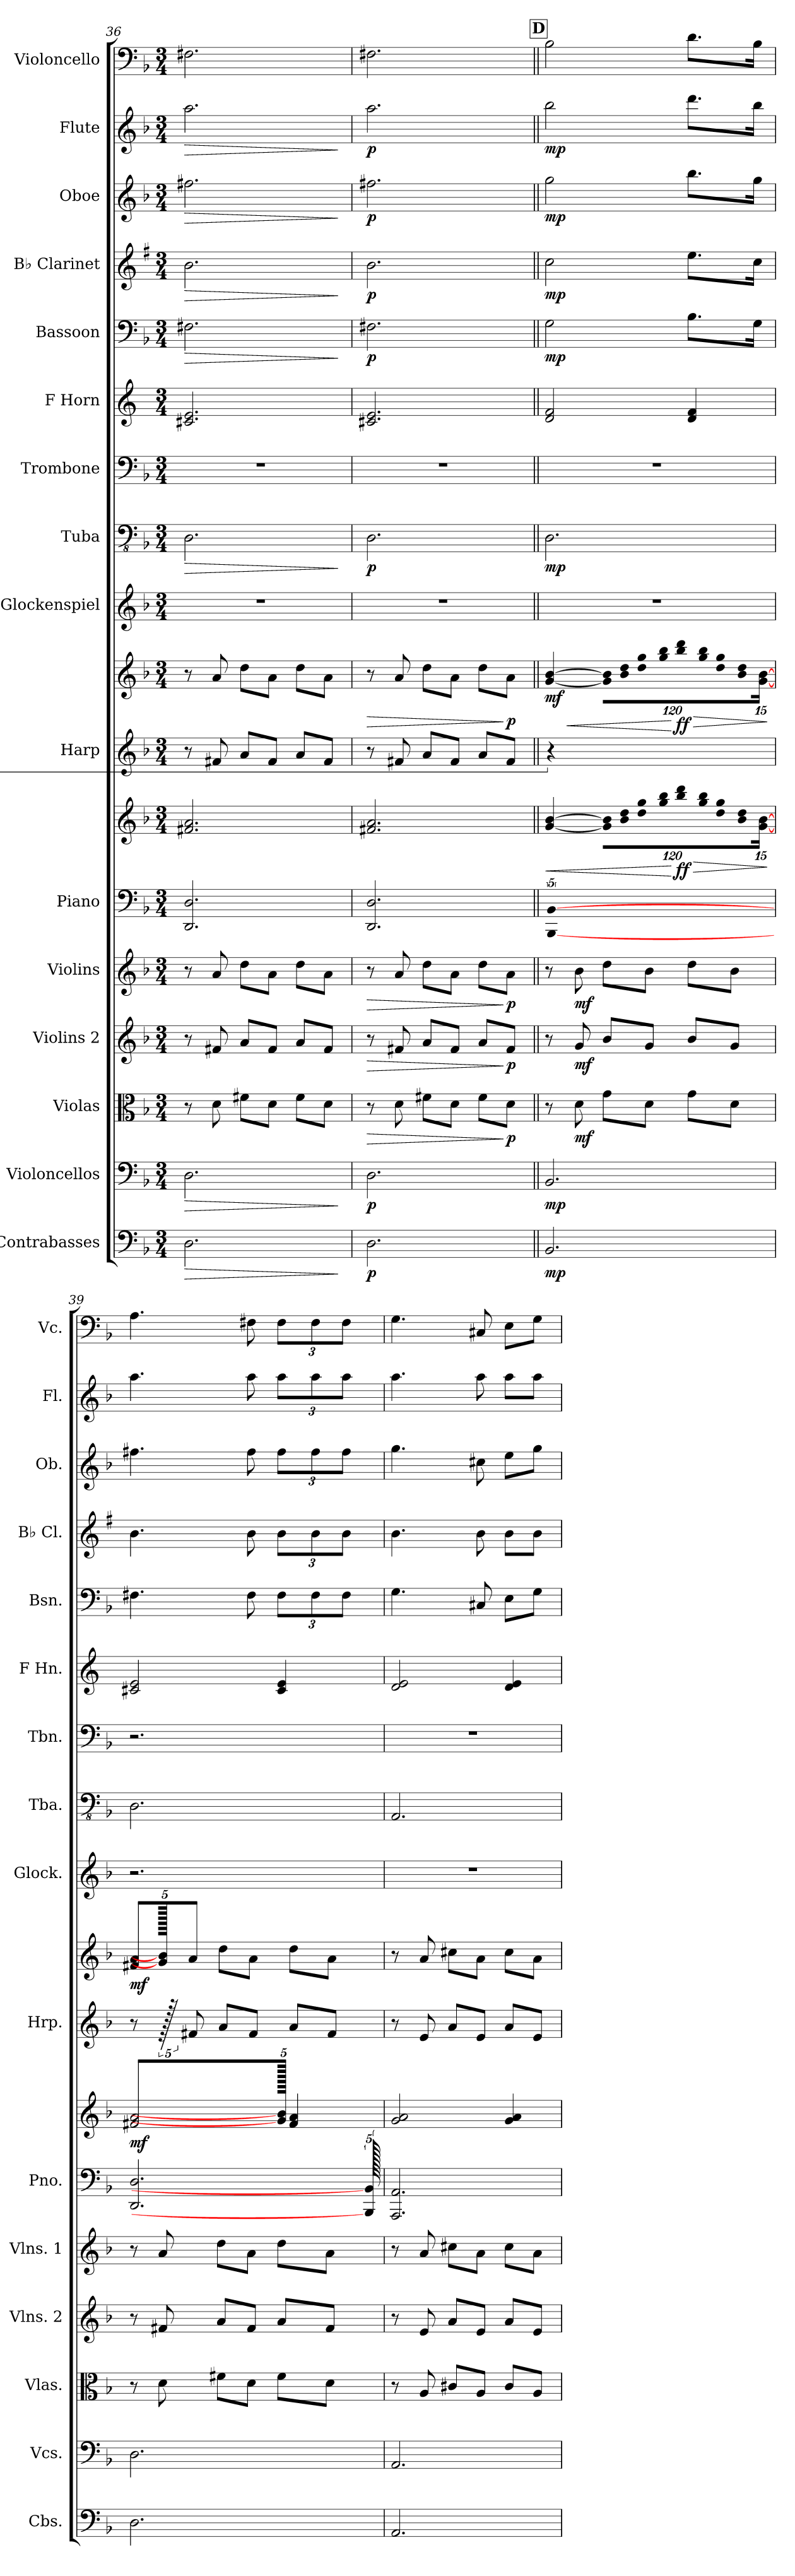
**kern	**dynam	**kern	**dynam	**kern	**dynam	**kern	**dynam	**kern	**dynam	**kern	**kern	**dynam	**kern	**kern	**dynam	**kern	**kern	**dynam	**kern	**kern	**kern	**dynam	**kern	**dynam	**kern	**dynam	**kern	**dynam	**kern
*part16	*part16	*part15	*part15	*part14	*part14	*part13	*part13	*part12	*part12	*part11	*part11	*part11	*part10	*part10	*part10	*part9	*part8	*part8	*part7	*part6	*part5	*part5	*part4	*part4	*part3	*part3	*part2	*part2	*part1
*staff18	*staff18	*staff17	*staff17	*staff16	*staff16	*staff15	*staff15	*staff14	*staff14	*staff13	*staff12	*staff12/13	*staff11	*staff10	*staff10/11	*staff9	*staff8	*staff8	*staff7	*staff6	*staff5	*staff5	*staff4	*staff4	*staff3	*staff3	*staff2	*staff2	*staff1
*I"Contrabasses	*	*I"Violoncellos	*	*I"Violas	*	*I"Violins 2	*	*I"Violins	*	*I"Piano	*	*	*I"Harp	*	*	*I"Glockenspiel	*I"Tuba	*	*I"Trombone	*I"F Horn	*I"Bassoon	*	*I"B♭ Clarinet	*	*I"Oboe	*	*I"Flute	*	*I"Violoncello
*I'Cbs.	*	*I'Vcs.	*	*I'Vlas.	*	*I'Vlns. 2	*	*I'Vlns. 1	*	*I'Pno.	*	*	*I'Hrp.	*	*	*I'Glock.	*I'Tba.	*	*I'Tbn.	*I'F Hn.	*I'Bsn.	*	*I'B♭ Cl.	*	*I'Ob.	*	*I'Fl.	*	*I'Vc.
*clefF4	*	*clefF4	*	*clefC3	*	*clefG2	*	*clefG2	*	*clefF4	*clefG2	*	*clefG2	*clefG2	*	*clefG2	*clefFv4	*	*clefF4	*clefG2	*clefF4	*	*clefG2	*	*clefG2	*	*clefG2	*	*clefF4
*ITrd7c12	*	*	*	*	*	*	*	*	*	*	*	*	*	*	*	*ITrd-14c-24	*	*	*	*ITrd4c7	*	*	*ITrd1c2	*	*	*	*	*	*
*k[b-]	*	*k[b-]	*	*k[b-]	*	*k[b-]	*	*k[b-]	*	*k[b-]	*k[b-]	*	*k[b-]	*k[b-]	*	*k[b-]	*k[b-]	*	*k[b-]	*k[b-]	*k[b-]	*	*k[b-]	*	*k[b-]	*	*k[b-]	*	*k[b-]
*M3/4	*	*M3/4	*	*M3/4	*	*M3/4	*	*M3/4	*	*M3/4	*M3/4	*	*M3/4	*M3/4	*	*M3/4	*M3/4	*	*M3/4	*M3/4	*M3/4	*	*M3/4	*	*M3/4	*	*M3/4	*	*M3/4
=36	=36	=36	=36	=36	=36	=36	=36	=36	=36	=36	=36	=36	=36	=36	=36	=36	=36	=36	=36	=36	=36	=36	=36	=36	=36	=36	=36	=36	=36
!	!LO:HP:b	!	!LO:HP:b	!	!	!	!	!	!	!	!	!	!	!	!	!	!	!LO:HP:b	!	!	!	!LO:HP:b	!	!LO:HP:b	!	!LO:HP:b	!	!LO:HP:b	!
2.DD\	>	2.D\	>	8r	.	8r	.	8r	.	2.DD/ 2.D/	2.f#X/ 2.a/	.	8r	8r	.	2.r	2.DD\	>	2.r	2.F#X/ 2.A/	2.F#X\	>	2.a\	>	2.ff#X\	>	2.aa\	>	2.F#X\
.	.	.	.	8d\	.	8f#X/	.	8a/	.	.	.	.	8f#X/	8a/	.	.	.	.	.	.	.	.	.	.	.	.	.	.	.
.	.	.	.	8f#X\L	.	8a/L	.	8dd\L	.	.	.	.	8a/L	8dd\L	.	.	.	.	.	.	.	.	.	.	.	.	.	.	.
.	.	.	.	8d\J	.	8f#/J	.	8a\J	.	.	.	.	8f#/J	8a\J	.	.	.	.	.	.	.	.	.	.	.	.	.	.	.
.	.	.	.	8f#\L	.	8a/L	.	8dd\L	.	.	.	.	8a/L	8dd\L	.	.	.	.	.	.	.	.	.	.	.	.	.	.	.
.	.	.	.	8d\J	.	8f#/J	.	8a\J	.	.	.	.	8f#/J	8a\J	.	.	.	.	.	.	.	.	.	.	.	.	.	.	.
.	]	.	]	.	.	.	.	.	.	.	.	.	.	.	.	.	.	]	.	.	.	]	.	]	.	]	.	]	.
=37	=37	=37	=37	=37	=37	=37	=37	=37	=37	=37	=37	=37	=37	=37	=37	=37	=37	=37	=37	=37	=37	=37	=37	=37	=37	=37	=37	=37	=37
!	!LO:DY:b	!	!LO:DY:b	!	!LO:HP:b	!	!LO:HP:b	!	!LO:HP:b	!	!	!	!	!	!LO:HP:b	!	!	!LO:DY:b	!	!	!	!LO:DY:b	!	!LO:DY:b	!	!LO:DY:b	!	!LO:DY:b	!
2.DD\	p	2.D\	p	8r	>	8r	>	8r	>	2.DD/ 2.D/	2.f#X/ 2.a/	.	8r	8r	>	2.r	2.DD\	p	2.r	2.F#X/ 2.A/	2.F#X\	p	2.a\	p	2.ff#X\	p	2.aa\	p	2.F#X\
.	.	.	.	8d\	.	8f#X/	.	8a/	.	.	.	.	8f#X/	8a/	.	.	.	.	.	.	.	.	.	.	.	.	.	.	.
.	.	.	.	8f#X\L	.	8a/L	.	8dd\L	.	.	.	.	8a/L	8dd\L	.	.	.	.	.	.	.	.	.	.	.	.	.	.	.
.	.	.	.	8d\J	.	8f#/J	.	8a\J	.	.	.	.	8f#/J	8a\J	.	.	.	.	.	.	.	.	.	.	.	.	.	.	.
.	.	.	.	8f#\L	.	8a/L	.	8dd\L	.	.	.	.	8a/L	8dd\L	.	.	.	.	.	.	.	.	.	.	.	.	.	.	.
!	!	!	!	!	!LO:DY:n=1:b	!	!LO:DY:n=1:b	!	!LO:DY:n=1:b	!	!	!	!	!	!LO:DY:n=1:b	!	!	!	!	!	!	!	!	!	!	!	!	!	!
.	.	.	.	8d\J	] p	8f#/J	] p	8a\J	] p	.	.	.	8f#/J	8a\J	] p	.	.	.	.	.	.	.	.	.	.	.	.	.	.
!!LO:PB:g=z
!!LO:REH:place=s1:a:B:fs=14:t=D
=38||	=38||	=38||	=38||	=38||	=38||	=38||	=38||	=38||	=38||	=38||	=38||	=38||	=38||	=38||	=38||	=38||	=38||	=38||	=38||	=38||	=38||	=38||	=38||	=38||	=38||	=38||	=38||	=38||	=38||
!	!LO:DY:b	!	!LO:DY:b	!	!	!	!	!	!	!	!	!LO:HP:b	!	!	!LO:HP:b	!	!	!	!	!	!	!	!	!	!	!	!	!	!
!	!	!	!	!	!	!	!	!	!	!	!	!	!	!	!LO:DY:n=1:b	!	!	!LO:DY:b	!	!	!	!LO:DY:b	!	!LO:DY:b	!	!LO:DY:b	!	!LO:DY:b	!
2.BBB-/	mp	2.BB-/	mp	8r	.	8r	.	8r	.	640ryy	[4g/ [4b-/	<	640ryy	[4g/ [4b-/	< mf	2.r	2.DD\	mp	2.r	2G/ 2B-/	2G\	mp	2b-\	mp	2gg\	mp	2bb-\	mp	2B-\
.	.	.	.	.	.	.	.	.	.	[640%479BBB-/ [640%479BB-/	.	.	640%479r	.	.	.	.	.	.	.	.	.	.	.	.	.	.	.	.
!	!	!	!	!	!LO:DY:b	!	!LO:DY:b	!	!LO:DY:b	!	!	!	!	!	!	!	!	!	!	!	!	!	!	!	!	!	!	!	!
.	.	.	.	8d\	mf	8g/	mf	8b-\	mf	.	.	.	.	.	.	.	.	.	.	.	.	.	.	.	.	.	.	.	.
*	*	*	*	*	*	*	*	*	*	*	*Xbrackettup	*	*	*	*	*	*	*	*	*	*	*	*	*	*	*	*	*	*
!	!	!	!	!	!	!	!	!	!	!	!LO:N:vis=16	!	!	!	!	!	!	!	!	!	!	!	!	!	!	!	!	!	!
*	*	*	*	*	*	*	*	*	*	*	*	*	*	*Xbrackettup	*	*	*	*	*	*	*	*	*	*	*	*	*	*	*
!	!	!	!	!	!	!	!	!	!	!	!	!	!	!LO:N:vis=16	!	!	!	!	!	!	!	!	!	!	!	!	!	!	!
.	.	.	.	8g\L	.	8b-/L	.	8dd\L	.	.	1920%107g\] 1920%107b-\]LL	.	.	1920%107g\] 1920%107b-\]LL	.	.	.	.	.	.	.	.	.	.	.	.	.	.	.
!	!	!	!	!	!	!	!	!	!	!	!LO:N:vis=16	!	!	!LO:N:vis=16	!	!	!	!	!	!	!	!	!	!	!	!	!	!	!
.	.	.	.	.	.	.	.	.	.	.	1920%107b-\ 1920%107dd\	.	.	1920%107b-\ 1920%107dd\	.	.	.	.	.	.	.	.	.	.	.	.	.	.	.
!	!	!	!	!	!	!	!	!	!	!	!LO:N:vis=16	!	!	!LO:N:vis=16	!	!	!	!	!	!	!	!	!	!	!	!	!	!	!
.	.	.	.	.	.	.	.	.	.	.	1920%107dd\ 1920%107gg\	.	.	1920%107dd\ 1920%107gg\	.	.	.	.	.	.	.	.	.	.	.	.	.	.	.
.	.	.	.	8d\J	.	8g/J	.	8b-\J	.	.	.	.	.	.	.	.	.	.	.	.	.	.	.	.	.	.	.	.	.
!	!	!	!	!	!	!	!	!	!	!	!LO:N:vis=16	!	!	!LO:N:vis=16	!	!	!	!	!	!	!	!	!	!	!	!	!	!	!
.	.	.	.	.	.	.	.	.	.	.	1920%107gg\ 1920%107bb-\	.	.	1920%107gg\ 1920%107bb-\	.	.	.	.	.	.	.	.	.	.	.	.	.	.	.
!	!	!	!	!	!	!	!	!	!	!	!LO:N:vis=16	!LO:HP:n=1:b	!	!LO:N:vis=16	!LO:HP:n=1:b	!	!	!	!	!	!	!	!	!	!	!	!	!	!
!	!	!	!	!	!	!	!	!	!	!	!	!LO:DY:n=1:b	!	!	!LO:DY:n=2:b	!	!	!	!	!	!	!	!	!	!	!	!	!	!
.	.	.	.	.	.	.	.	.	.	.	1920%107bb-\ 1920%107ddd\	[ > ff	.	1920%107bb-\ 1920%107ddd\	[ > ff	.	.	.	.	.	.	.	.	.	.	.	.	.	.
.	.	.	.	8g\L	.	8b-/L	.	8dd\L	.	.	.	.	.	.	.	.	.	.	.	4G/ 4B-/	8.B-\L	.	8.dd\L	.	8.bb-\L	.	8.ddd\L	.	8.d\L
!	!	!	!	!	!	!	!	!	!	!	!LO:N:vis=16	!	!	!LO:N:vis=16	!	!	!	!	!	!	!	!	!	!	!	!	!	!	!
.	.	.	.	.	.	.	.	.	.	.	1920%107gg\ 1920%107bb-\	.	.	1920%107gg\ 1920%107bb-\	.	.	.	.	.	.	.	.	.	.	.	.	.	.	.
!	!	!	!	!	!	!	!	!	!	!	!LO:N:vis=16	!	!	!LO:N:vis=16	!	!	!	!	!	!	!	!	!	!	!	!	!	!	!
.	.	.	.	.	.	.	.	.	.	.	1920%107dd\ 1920%107gg\	.	.	1920%107dd\ 1920%107gg\	.	.	.	.	.	.	.	.	.	.	.	.	.	.	.
.	.	.	.	8d\J	.	8g/J	.	8b-\J	.	.	.	.	.	.	.	.	.	.	.	.	.	.	.	.	.	.	.	.	.
!	!	!	!	!	!	!	!	!	!	!	!LO:N:vis=16	!	!	!LO:N:vis=16	!	!	!	!	!	!	!	!	!	!	!	!	!	!	!
.	.	.	.	.	.	.	.	.	.	.	1920%107b-\ 1920%107dd\	.	.	1920%107b-\ 1920%107dd\	.	.	.	.	.	.	.	.	.	.	.	.	.	.	.
.	.	.	.	.	.	.	.	.	.	.	.	.	.	.	.	.	.	.	.	.	16G\Jk	.	16b-\Jk	.	16gg\Jk	.	16bb-\Jk	.	16B-\Jk
.	.	.	.	.	.	.	.	.	.	.	[240%13g\ [240%13b-\JJ	.	.	[240%13g\ [240%13b-\JJ	.	.	.	.	.	.	.	.	.	.	.	.	.	.	.
.	.	.	.	.	.	.	.	.	.	.	.	]	.	.	]	.	.	.	.	.	.	.	.	.	.	.	.	.	.
=39	=39	=39	=39	=39	=39	=39	=39	=39	=39	=39	=39	=39	=39	=39	=39	=39	=39	=39	=39	=39	=39	=39	=39	=39	=39	=39	=39	=39	=39
!	!	!	!	!	!	!	!	!	!	!	!	!LO:DY:b	!	!	!LO:DY:b	!	!	!	!	!	!	!	!	!	!	!	!	!	!
2.DD\	.	2.D\	.	8r	.	8r	.	8r	.	2.DD/ 2.D/	2f#X/ 2a/	mf	8r	8f#X/ 8a/L	mf	2.r	2.DD\	.	2.r	2F#X/ 2A/	4.F#X\	.	4.a\	.	4.ff#X\	.	4.aa\	.	4.A\
.	.	.	.	8d\	.	8f#X/	.	8a/	.	.	.	.	640r	640g\] 640b-\]JJ	.	.	.	.	.	.	.	.	.	.	.	.	.	.	.
.	.	.	.	.	.	.	.	.	.	.	.	.	8f#X/	8a/J	.	.	.	.	.	.	.	.	.	.	.	.	.	.	.
.	.	.	.	8f#X\L	.	8a/L	.	8dd\L	.	.	.	.	.	.	.	.	.	.	.	.	.	.	.	.	.	.	.	.	.
.	.	.	.	.	.	.	.	.	.	.	.	.	8a/L	8dd\L	.	.	.	.	.	.	.	.	.	.	.	.	.	.	.
.	.	.	.	8d\J	.	8f#/J	.	8a\J	.	.	.	.	.	.	.	.	.	.	.	.	8F#\	.	8a\	.	8ff#\	.	8aa\	.	8F#X\
.	.	.	.	.	.	.	.	.	.	.	.	.	8f#/J	8a\J	.	.	.	.	.	.	.	.	.	.	.	.	.	.	.
*	*	*	*	*	*	*	*	*	*	*	*	*	*	*	*	*	*	*	*	*	*Xbrackettup	*	*Xbrackettup	*	*Xbrackettup	*	*Xbrackettup	*	*Xbrackettup
.	.	.	.	8f#\L	.	8a/L	.	8dd\L	.	.	640g\] 640b-\]JJ	.	.	.	.	.	.	.	.	4F#/ 4A/	12F#\L	.	12a\L	.	12ff#\L	.	12aa\L	.	12F#\L
.	.	.	.	.	.	.	.	.	.	.	4f#/ 4a/	.	8a/L	8dd\L	.	.	.	.	.	.	.	.	.	.	.	.	.	.	.
.	.	.	.	.	.	.	.	.	.	.	.	.	.	.	.	.	.	.	.	.	12F#\	.	12a\	.	12ff#\	.	12aa\	.	12F#\
.	.	.	.	8d\J	.	8f#/J	.	8a\J	.	.	.	.	.	.	.	.	.	.	.	.	.	.	.	.	.	.	.	.	.
.	.	.	.	.	.	.	.	.	.	.	.	.	8f#/J	8a\J	.	.	.	.	.	.	.	.	.	.	.	.	.	.	.
.	.	.	.	.	.	.	.	.	.	.	.	.	.	.	.	.	.	.	.	.	12F#\J	.	12a\J	.	12ff#\J	.	12aa\J	.	12F#\J
640ryy	.	640ryy	.	640ryy	.	640ryy	.	640ryy	.	640BBB-/] 640BB-/]	.	.	.	.	.	640ryy	640ryy	.	640ryy	640ryy	640ryy	.	640ryy	.	640ryy	.	640ryy	.	640ryy
=40	=40	=40	=40	=40	=40	=40	=40	=40	=40	=40	=40	=40	=40	=40	=40	=40	=40	=40	=40	=40	=40	=40	=40	=40	=40	=40	=40	=40	=40
2.AAA/	.	2.AA/	.	8r	.	8r	.	8r	.	2.AAA/ 2.AA/	2g/ 2a/	.	8r	8r	.	2.r	2.AAA/	.	2.r	2G/ 2A/	4.G\	.	4.a\	.	4.gg\	.	4.aa\	.	4.G\
.	.	.	.	8A/	.	8e/	.	8a/	.	.	.	.	8e/	8a/	.	.	.	.	.	.	.	.	.	.	.	.	.	.	.
.	.	.	.	8c#X/L	.	8a/L	.	8cc#X\L	.	.	.	.	8a/L	8cc#X\L	.	.	.	.	.	.	.	.	.	.	.	.	.	.	.
.	.	.	.	8A/J	.	8e/J	.	8a\J	.	.	.	.	8e/J	8a\J	.	.	.	.	.	.	8C#X/	.	8a\	.	8cc#X\	.	8aa\	.	8C#X/
.	.	.	.	8c#/L	.	8a/L	.	8cc#\L	.	.	4g/ 4a/	.	8a/L	8cc#\L	.	.	.	.	.	4G/ 4A/	8E\L	.	8a\L	.	8ee\L	.	8aa\L	.	8E\L
.	.	.	.	8A/J	.	8e/J	.	8a\J	.	.	.	.	8e/J	8a\J	.	.	.	.	.	.	8G\J	.	8a\J	.	8gg\J	.	8aa\J	.	8G\J
=	=	=	=	=	=	=	=	=	=	=	=	=	=	=	=	=	=	=	=	=	=	=	=	=	=	=	=	=	=
*-	*-	*-	*-	*-	*-	*-	*-	*-	*-	*-	*-	*-	*-	*-	*-	*-	*-	*-	*-	*-	*-	*-	*-	*-	*-	*-	*-	*-	*-
